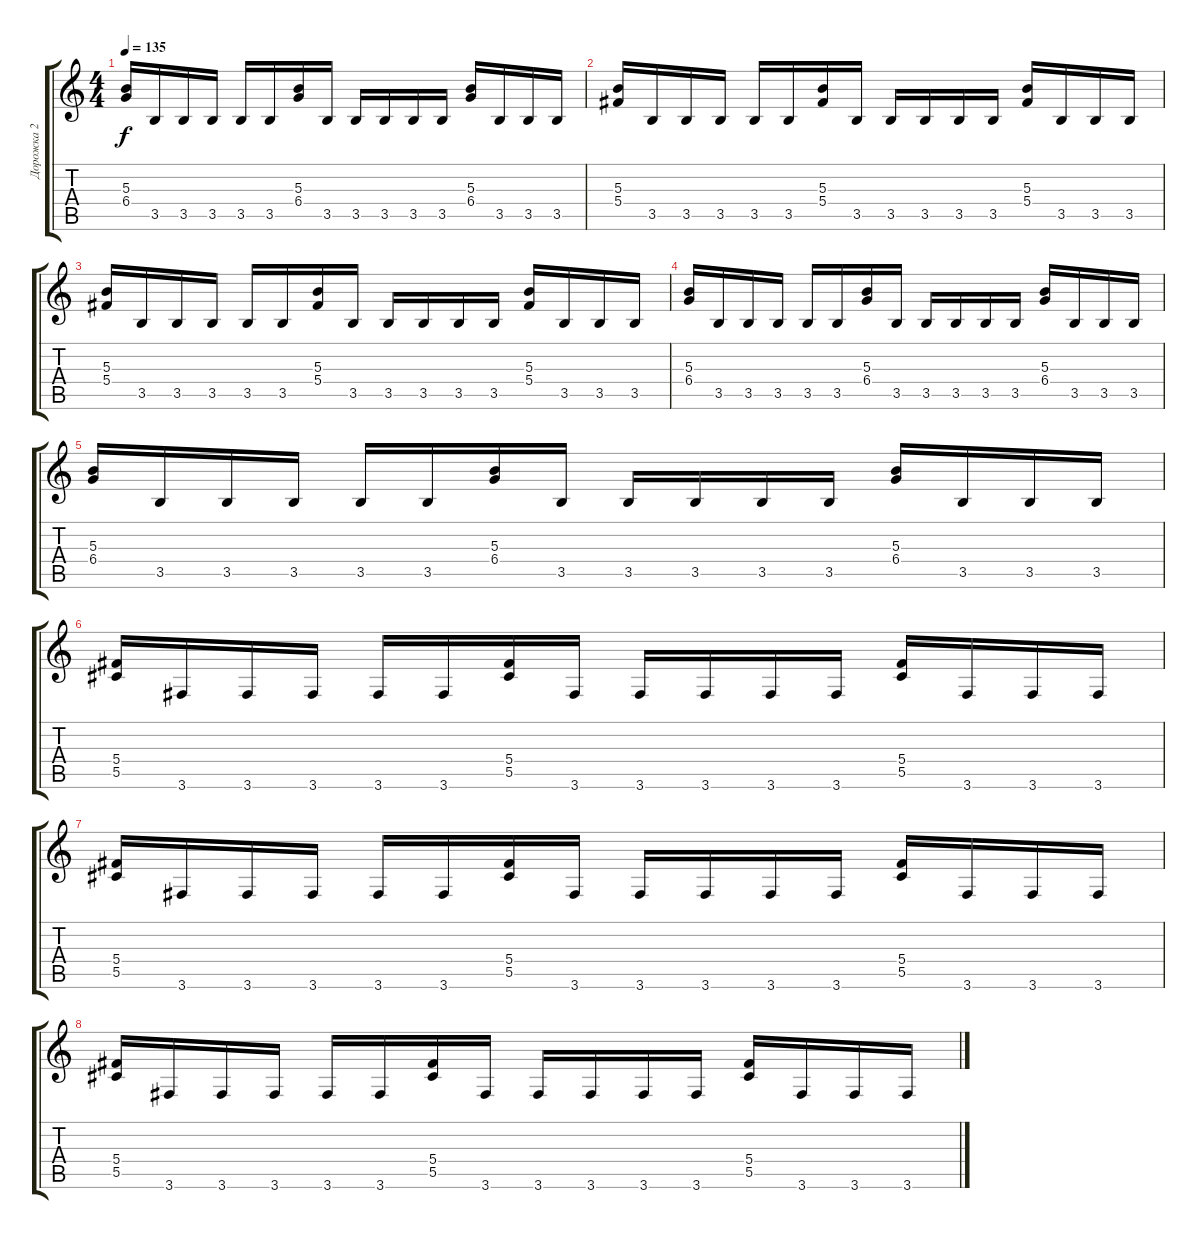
\track ("Дорожка 2" "Дорожка 2") {instrument distortionguitar}
\staff {score tabs}
\tuning (Eb4 Bb3 Gb3 Db3 Ab2 Eb2) {hide}
\ts (4 4)
\tempo 135
\clef g2
\ks c
(5.3 6.4).16{dy f} 3.5.16 3.5.16 3.5.16 3.5.16 3.5.16 (5.3 6.4).16 3.5.16 3.5.16 3.5.16 3.5.16 3.5.16 (5.3 6.4).16 3.5.16 3.5.16 3.5.16 |
(5.3 5.4).16 3.5.16 3.5.16 3.5.16 3.5.16 3.5.16 (5.3 5.4).16 3.5.16 3.5.16 3.5.16 3.5.16 3.5.16 (5.3 5.4).16 3.5.16 3.5.16 3.5.16 |
(5.3 5.4).16 3.5.16 3.5.16 3.5.16 3.5.16 3.5.16 (5.3 5.4).16 3.5.16 3.5.16 3.5.16 3.5.16 3.5.16 (5.3 5.4).16 3.5.16 3.5.16 3.5.16 |
(5.3 6.4).16 3.5.16 3.5.16 3.5.16 3.5.16 3.5.16 (5.3 6.4).16 3.5.16 3.5.16 3.5.16 3.5.16 3.5.16 (5.3 6.4).16 3.5.16 3.5.16 3.5.16 |
(5.3 6.4).16 3.5.16 3.5.16 3.5.16 3.5.16 3.5.16 (5.3 6.4).16 3.5.16 3.5.16 3.5.16 3.5.16 3.5.16 (5.3 6.4).16 3.5.16 3.5.16 3.5.16 |
(5.4 5.5).16 3.6.16 3.6.16 3.6.16 3.6.16 3.6.16 (5.4 5.5).16 3.6.16 3.6.16 3.6.16 3.6.16 3.6.16 (5.4 5.5).16 3.6.16 3.6.16 3.6.16 |
(5.4 5.5).16 3.6.16 3.6.16 3.6.16 3.6.16 3.6.16 (5.4 5.5).16 3.6.16 3.6.16 3.6.16 3.6.16 3.6.16 (5.4 5.5).16 3.6.16 3.6.16 3.6.16 |
(5.4 5.5).16 3.6.16 3.6.16 3.6.16 3.6.16 3.6.16 (5.4 5.5).16 3.6.16 3.6.16 3.6.16 3.6.16 3.6.16 (5.4 5.5).16 3.6.16 3.6.16 3.6.16
